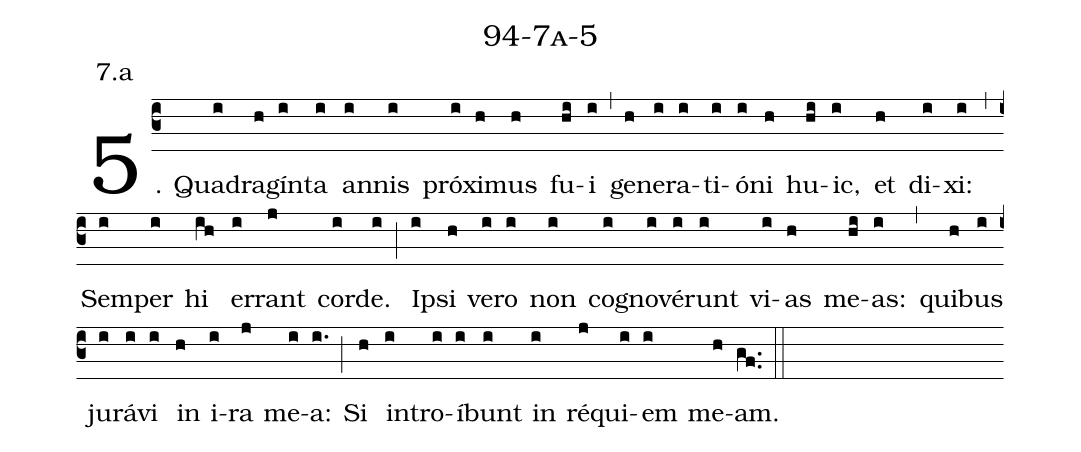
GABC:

name: 94-7a-5;
annotation: 7.a;
%%
5. Qua(i)dra(h)gín(i)ta(i) an(i)nis(i) pró(i)xi(h)mus(h) fu(hi)i(i) (,)
ge(h)ne(i)ra(i)ti(i)ó(i)ni(h) hu(hi)ic,(i) et(h) di(i)xi:(i) (,)
Sem(i)per(i) hi(ih) er(i)rant(j) cor(i)de.(i) (;)
Ip(i)si(h) ve(i)ro(i) non(i) co(i)gno(i)vé(i)runt(i) vi(i)as(h) me(hi)as:(i) (,)
qui(h)bus(i) ju(i)rá(i)vi(i) in(h) i(i)ra(j) me(i)a:(i.) (;)
Si(h) in(i)tro(i)í(i)bunt(i) in(i) ré(j)qui(i)em(i) me(h)am.(gf..) (::)
